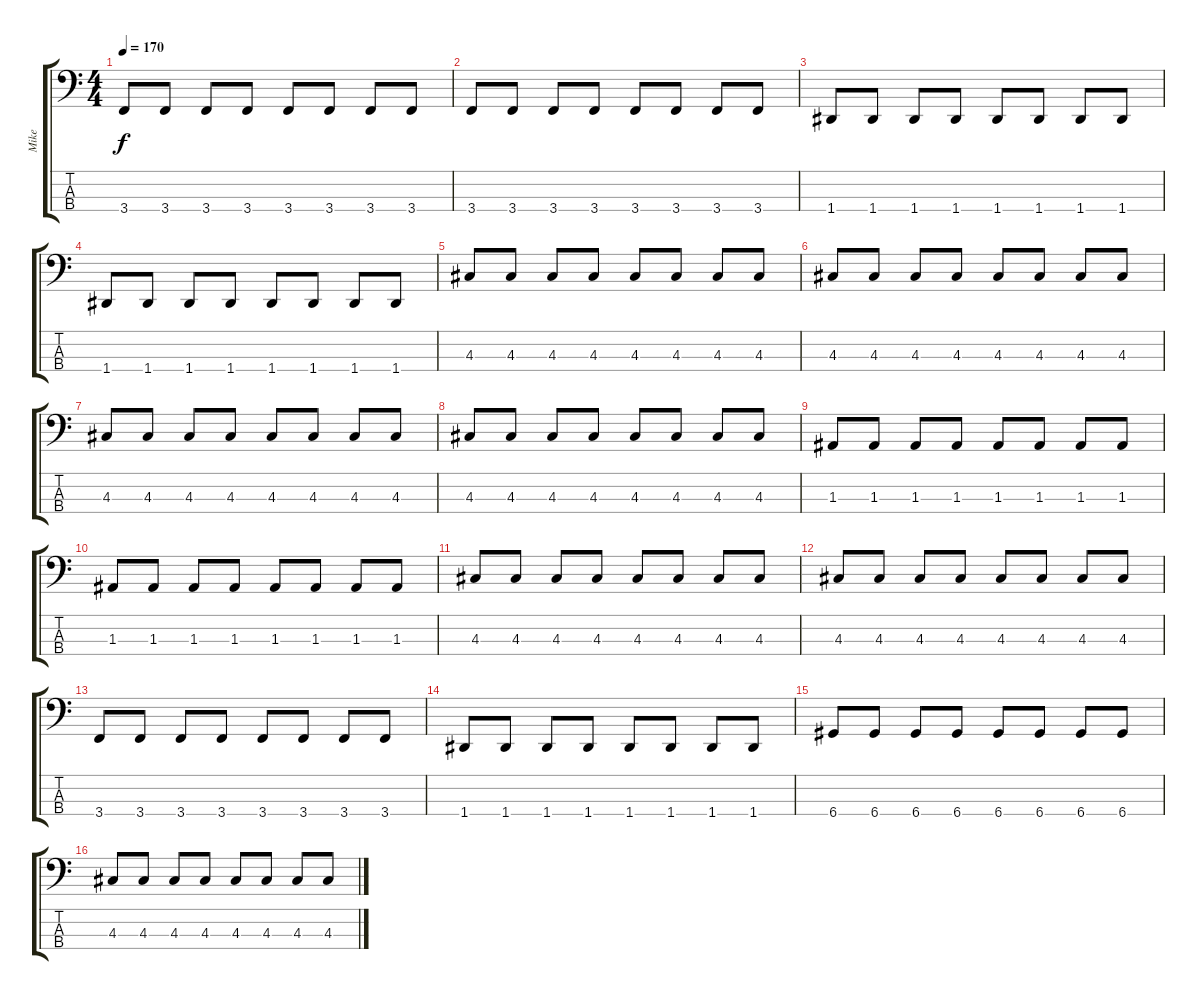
\track ("Mike" "Mike") {instrument electricbassfinger}
\staff {score tabs}
\tuning (G2 D2 A1 D1) {hide}
\ts (4 4)
\tempo 170
\clef f4
\ks c
3.4.8{dy f} 3.4.8 3.4.8 3.4.8 3.4.8 3.4.8 3.4.8 3.4.8 |
3.4.8 3.4.8 3.4.8 3.4.8 3.4.8 3.4.8 3.4.8 3.4.8 |
1.4.8 1.4.8 1.4.8 1.4.8 1.4.8 1.4.8 1.4.8 1.4.8 |
1.4.8 1.4.8 1.4.8 1.4.8 1.4.8 1.4.8 1.4.8 1.4.8 |
4.3.8 4.3.8 4.3.8 4.3.8 4.3.8 4.3.8 4.3.8 4.3.8 |
4.3.8 4.3.8 4.3.8 4.3.8 4.3.8 4.3.8 4.3.8 4.3.8 |
4.3.8 4.3.8 4.3.8 4.3.8 4.3.8 4.3.8 4.3.8 4.3.8 |
4.3.8 4.3.8 4.3.8 4.3.8 4.3.8 4.3.8 4.3.8 4.3.8 |
1.3.8 1.3.8 1.3.8 1.3.8 1.3.8 1.3.8 1.3.8 1.3.8 |
1.3.8 1.3.8 1.3.8 1.3.8 1.3.8 1.3.8 1.3.8 1.3.8 |
4.3.8 4.3.8 4.3.8 4.3.8 4.3.8 4.3.8 4.3.8 4.3.8 |
4.3.8 4.3.8 4.3.8 4.3.8 4.3.8 4.3.8 4.3.8 4.3.8 |
3.4.8 3.4.8 3.4.8 3.4.8 3.4.8 3.4.8 3.4.8 3.4.8 |
1.4.8 1.4.8 1.4.8 1.4.8 1.4.8 1.4.8 1.4.8 1.4.8 |
6.4.8 6.4.8 6.4.8 6.4.8 6.4.8 6.4.8 6.4.8 6.4.8 |
4.3.8 4.3.8 4.3.8 4.3.8 4.3.8 4.3.8 4.3.8 4.3.8
